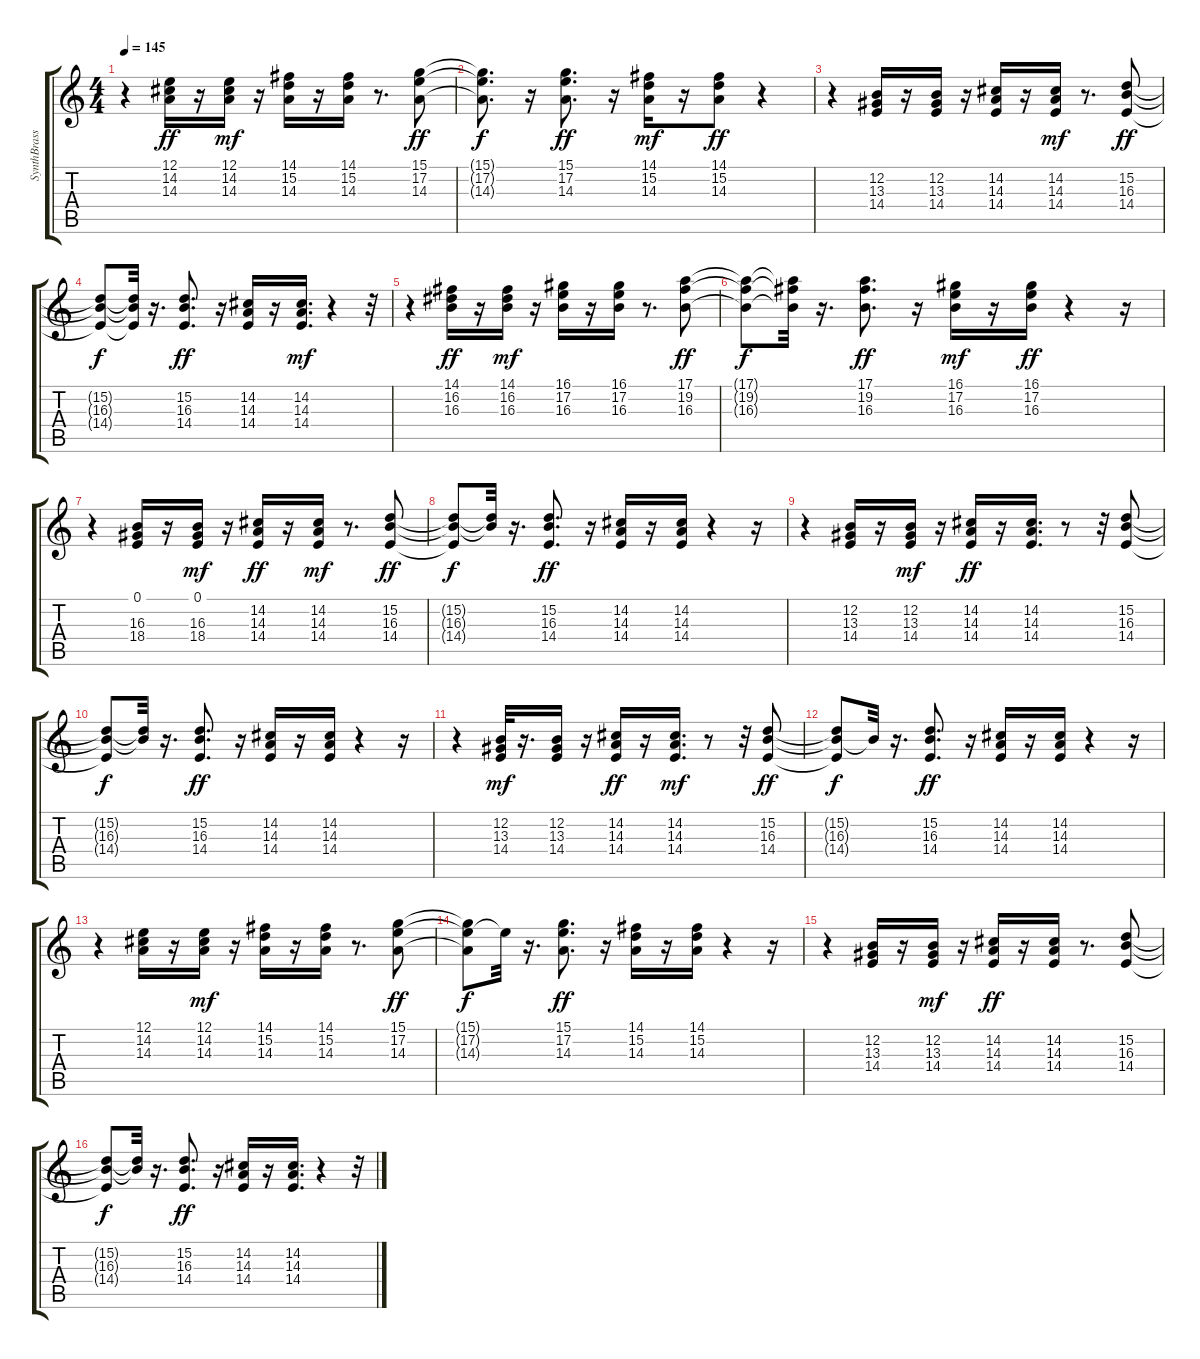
\track ("SynthBrass 1" "SynthBrass") {instrument synthbrass1}
\staff {score tabs}
\tuning (E4 B3 G3 D3 A2 E2) {hide}
\ts (4 4)
\tempo 145
\clef g2
\ks c
r.4{dy ff} (12.1 14.2 14.3).16 r.16 (12.1 14.2 14.3).16{dy mf} r.16 (14.1 15.2 14.3).16 r.16 (14.1 15.2 14.3).16 r.8{d} (15.1 17.2 14.3).8{dy ff} |
(15.1{t} 17.2{t} 14.3{t}).8{d dy f} r.16 (15.1 17.2 14.3).8{d dy ff} r.16 (14.1 15.2 14.3).16{dy mf} r.16 (14.1 15.2 14.3).8{dy ff} r.4 |
r.4 (12.2 13.3 14.4).16 r.16 (12.2 13.3 14.4).16 r.16 (14.2 14.3 14.4).16 r.16 (14.2 14.3 14.4).16{dy mf} r.8{d} (15.2 16.3 14.4).8{dy ff} |
(15.2{t} 16.3{t} 14.4{t}).8{dy f} (15.2{t} 16.3{t} 14.4{t}).32 r.16{d} (15.2 16.3 14.4).8{d dy ff} r.16 (14.2 14.3 14.4).16 r.16 (14.2 14.3 14.4).16{d dy mf} r.4 r.32 |
r.4 (14.1 16.2 16.3).16{dy ff} r.16 (14.1 16.2 16.3).16{dy mf} r.16 (16.1 17.2 16.3).16 r.16 (16.1 17.2 16.3).16 r.8{d} (17.1 19.2 16.3).8{dy ff} |
(17.1{t} 19.2{t} 16.3{t}).8{dy f} (17.1{t} 19.2{t} 16.3{t}).32 r.16{d} (17.1 19.2 16.3).8{d dy ff} r.16 (16.1 17.2 16.3).16{dy mf} r.16 (16.1 17.2 16.3).16{dy ff} r.4 r.16 |
r.4 (0.1 16.3 18.4).16 r.16 (0.1 16.3 18.4).16{dy mf} r.16 (14.2 14.3 14.4).16{dy ff} r.16 (14.2 14.3 14.4).16{dy mf} r.8{d} (15.2 16.3 14.4).8{dy ff} |
(15.2{t} 16.3{t} 14.4{t}).8{dy f} (15.2{t} 16.3{t}).32 r.16{d} (15.2 16.3 14.4).8{d dy ff} r.16 (14.2 14.3 14.4).16 r.16 (14.2 14.3 14.4).16 r.4 r.16 |
r.4 (12.2 13.3 14.4).16 r.16 (12.2 13.3 14.4).16{dy mf} r.16 (14.2 14.3 14.4).16{dy ff} r.16 (14.2 14.3 14.4).16{d} r.8 r.32 (15.2 16.3 14.4).8 |
(15.2{t} 16.3{t} 14.4{t}).8{dy f} (15.2{t} 16.3{t}).32 r.16{d} (15.2 16.3 14.4).8{d dy ff} r.16 (14.2 14.3 14.4).16 r.16 (14.2 14.3 14.4).16 r.4 r.16 |
r.4 (12.2 13.3 14.4).32{dy mf} r.16{d} (12.2 13.3 14.4).16 r.16 (14.2 14.3 14.4).16{dy ff} r.16 (14.2 14.3 14.4).16{d dy mf} r.8 r.32 (15.2 16.3 14.4).8{dy ff} |
(15.2{t} 16.3{t} 14.4{t}).8{dy f} 16.3{t}.32 r.16{d} (15.2 16.3 14.4).8{d dy ff} r.16 (14.2 14.3 14.4).16 r.16 (14.2 14.3 14.4).16 r.4 r.16 |
r.4 (12.1 14.2 14.3).16 r.16 (12.1 14.2 14.3).16{dy mf} r.16 (14.1 15.2 14.3).16 r.16 (14.1 15.2 14.3).16 r.8{d} (15.1 17.2 14.3).8{dy ff} |
(15.1{t} 17.2{t} 14.3{t}).8{dy f} 17.2{t}.32 r.16{d} (15.1 17.2 14.3).8{d dy ff} r.16 (14.1 15.2 14.3).16 r.16 (14.1 15.2 14.3).16 r.4 r.16 |
r.4 (12.2 13.3 14.4).16 r.16 (12.2 13.3 14.4).16{dy mf} r.16 (14.2 14.3 14.4).16{dy ff} r.16 (14.2 14.3 14.4).16 r.8{d} (15.2 16.3 14.4).8 |
(15.2{t} 16.3{t} 14.4{t}).8{dy f} (15.2{t} 16.3{t}).32 r.16{d} (15.2 16.3 14.4).8{d dy ff} r.16 (14.2 14.3 14.4).16 r.16 (14.2 14.3 14.4).16{d} r.4 r.32
